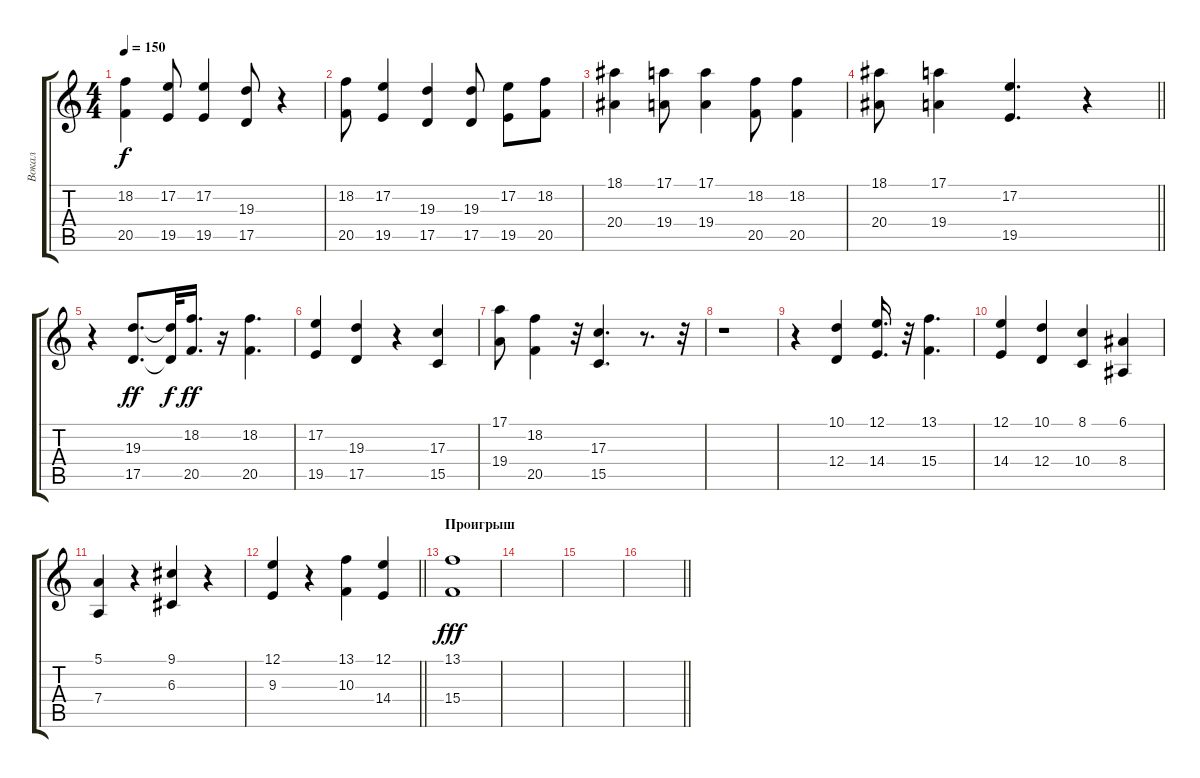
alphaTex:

\track ("Вокал" "Вокал") {instrument flute}
\staff {score tabs}
\tuning (E4 B3 G3 D3 A2 E2) {hide}
\ts (4 4)
\tempo 150
\clef g2
\ks c
(18.2 20.5).4{dy f} (17.2 19.5).8 (17.2 19.5).4 (19.3 17.5).8 r.4 |
(18.2 20.5).8 (17.2 19.5).4 (19.3 17.5).4 (19.3 17.5).8 (17.2 19.5).8 (18.2 20.5).8 |
(18.1 20.4).4 (17.1 19.4).8 (17.1 19.4).4 (18.2 20.5).8 (18.2 20.5).4 |
\barLineRight lightlight
(18.1 20.4).8 (17.1 19.4).4 (17.2 19.5).4{d} r.4 |
\section ("" " ")
r.4 (19.3 17.5).8{d dy ff} (19.3{t} 17.5{t}).32{dy f} (18.2 20.5).16{d dy ff} r.16 (18.2 20.5).4{d} |
(17.2 19.5).4 (19.3 17.5).4 r.4 (17.3 15.5).4 |
(17.1 19.4).8 (18.2 20.5).4 r.32 (17.3 15.5).4{d} r.8{d} r.32 |
r.1 |
r.4 (10.1 12.4).4 (12.1 14.4).16{d} r.32 (13.1 15.4).4{d} |
(12.1 14.4).4 (10.1 12.4).4 (8.1 10.4).4 (6.1 8.4).4 |
(5.1 7.4).4 r.4 (9.1 6.3).4 r.4 |
\barLineRight lightlight
(12.1 9.3).4 r.4 (13.1 10.3).4 (12.1 14.4).4 |
\section ("" "Проигрыш")
(13.1 15.4).1{dy fff} |
|
|
\barLineRight lightlight
